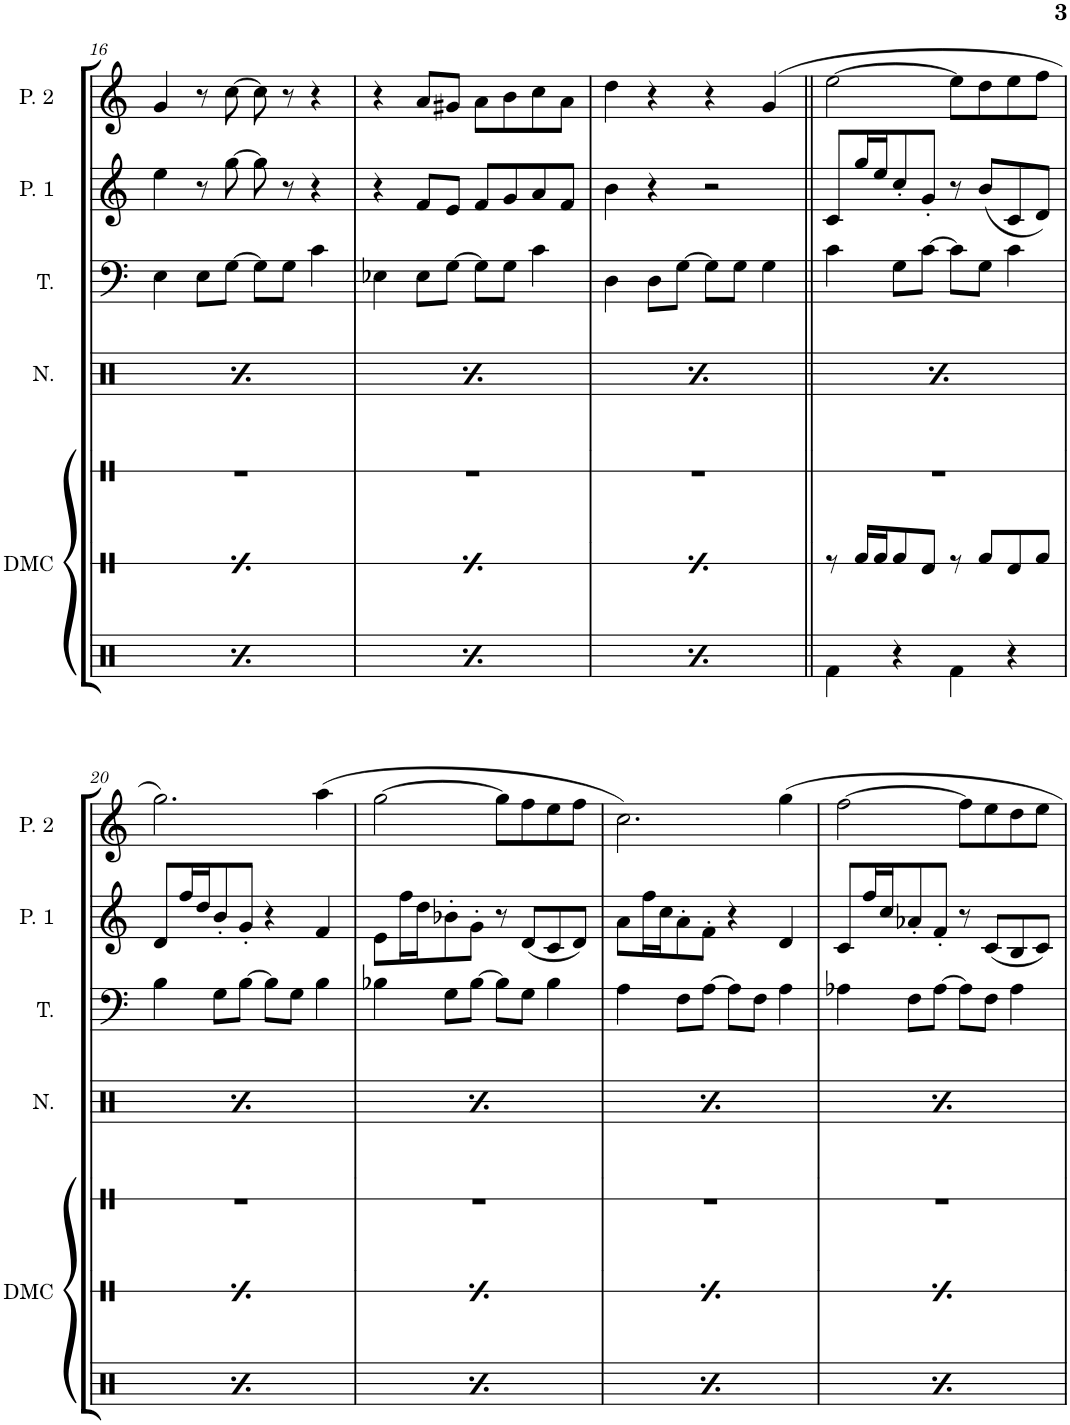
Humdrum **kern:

**kern	**kern	**kern	**kern	**kern	**kern	**kern
*part7	*part6	*part5	*part4	*part3	*part2	*part1
*staff7	*staff6	*staff5	*staff4	*staff3	*staff2	*staff1
*I"Drumset	*I"DMC	*I"Timbales	*I"Noise	*I"Triangle	*I"Pulse 1	*I"Pulse 2
*	*I'DMC	*I'Tim	*I'N.	*I'T.	*I'P. 1	*I'P. 2
!!LO:PB:g=z
*clefX	*clefX	*clefX	*clefX	*clefF4	*clefG2	*clefG2
*k[]	*k[]	*k[]	*k[]	*k[]	*k[]	*k[]
=16	=16	=16	=16	=16	=16	=16
8Rf\L	2r	1r	8Rgg/L	4E\	4ee\	4g/
16Ree\L	.	.	16Rgg/L	.	.	.
16Ree\J	.	.	16Rgg/J	.	.	.
8Ree\	.	.	8Rgg/	8E\L	8r	8r
8Rf\J	.	.	8Rgg/J	[8G\J	[8gg\	[8cc\
4Rf\	8r	.	8Rgg/L	8G\L]	8gg\]	8cc\]
.	8Rf/L	.	8Rgg/	8G\J	8r	8r
8r	8Rd/J	.	8Rgg/	4c\	4r	4r
8Rf\	8r	.	8Rgg/J	.	.	.
=17	=17	=17	=17	=17	=17	=17
8Rf\L	2r	1r	8Rgg/L	4E-X\	4r	4r
16Ree\L	.	.	16Rgg/L	.	.	.
16Ree\J	.	.	16Rgg/J	.	.	.
8Ree\	.	.	8Rgg/	8E-\L	8f/L	8a/L
8Rf\J	.	.	8Rgg/J	[8G\J	8e/J	8g#X/J
4Rf\	8r	.	8Rgg/L	8G\L]	8f/L	8a\L
.	8Rf/L	.	8Rgg/	8G\J	8g/	8b\
8r	8Rd/J	.	8Rgg/	4c\	8a/	8cc\
8Rf\	8r	.	8Rgg/J	.	8f/J	8a\J
=18	=18	=18	=18	=18	=18	=18
8Rf\L	2r	1r	8Rgg/L	4D\	4b\	4dd\
16Ree\L	.	.	16Rgg/L	.	.	.
16Ree\J	.	.	16Rgg/J	.	.	.
8Ree\	.	.	8Rgg/	8D\L	4r	4r
8Rf\J	.	.	8Rgg/J	[8G\J	.	.
4Rf\	8r	.	8Rgg/L	8G\L]	2r	4r
.	8Rf/L	.	8Rgg/	8G\J	.	.
8r	8Rd/J	.	8Rgg/	4G\	.	(4g/
8Rf\	8r	.	8Rgg/J	.	.	.
=19||	=19||	=19||	=19||	=19||	=19||	=19||
4Rf\	8r	1r	8Rgg/L	4c\	8c/L	[2ee\
.	16Rf/LL	.	16Rgg/L	.	16gg/L	.
.	16Rf/J	.	16Rgg/J	.	16ee/J	.
4r	8Rf/	.	8Rgg/	8G\L	8cc'/	.
.	8Rd/J	.	8Rgg/J	[8c\J	8g'/J	.
4Rf\	8r	.	8Rgg/L	8c\L]	8r	8ee\L]
.	8Rf/L	.	8Rgg/	8G\J	(8b/L	8dd\
4r	8Rd/	.	8Rgg/	4c\	8c/	8ee\
.	8Rf/J	.	8Rgg/J	.	8d/J)	8ff\J
!!LO:LB:g=z
=20	=20	=20	=20	=20	=20	=20
4Rf\	8r	1r	8Rgg/L	4B\	8d/L	2.gg\)
.	16Rf/LL	.	16Rgg/L	.	16ff/L	.
.	16Rf/J	.	16Rgg/J	.	16dd/J	.
4r	8Rf/	.	8Rgg/	8G\L	8b'/	.
.	8Rd/J	.	8Rgg/J	[8B\J	8g'/J	.
4Rf\	8r	.	8Rgg/L	8B\L]	4r	.
.	8Rf/L	.	8Rgg/	8G\J	.	.
4r	8Rd/	.	8Rgg/	4B\	4f/	(4aa\
.	8Rf/J	.	8Rgg/J	.	.	.
=21	=21	=21	=21	=21	=21	=21
4Rf\	8r	1r	8Rgg/L	4B-X\	8e\L	[2gg\
.	16Rf/LL	.	16Rgg/L	.	16ff\L	.
.	16Rf/J	.	16Rgg/J	.	16dd\J	.
4r	8Rf/	.	8Rgg/	8G\L	8b-X'\	.
.	8Rd/J	.	8Rgg/J	[8B-\J	8g'\J	.
4Rf\	8r	.	8Rgg/L	8B-\L]	8r	8gg\L]
.	8Rf/L	.	8Rgg/	8G\J	(8d/L	8ff\
4r	8Rd/	.	8Rgg/	4B-\	8c/	8ee\
.	8Rf/J	.	8Rgg/J	.	8d/J)	8ff\J
=22	=22	=22	=22	=22	=22	=22
4Rf\	8r	1r	8Rgg/L	4A\	8a\L	2.cc\)
.	16Rf/LL	.	16Rgg/L	.	16ff\L	.
.	16Rf/J	.	16Rgg/J	.	16cc\J	.
4r	8Rf/	.	8Rgg/	8F\L	8a'\	.
.	8Rd/J	.	8Rgg/J	[8A\J	8f'\J	.
4Rf\	8r	.	8Rgg/L	8A\L]	4r	.
.	8Rf/L	.	8Rgg/	8F\J	.	.
4r	8Rd/	.	8Rgg/	4A\	4d/	4gg\
.	8Rf/J	.	8Rgg/J	.	.	.
=23	=23	=23	=23	=23	=23	=23
4Rf\	8r	1r	8Rgg/L	4A-X\	8c/L	[2ff\
.	16Rf/LL	.	16Rgg/L	.	16ff/L	.
.	16Rf/J	.	16Rgg/J	.	16cc/J	.
4r	8Rf/	.	8Rgg/	8F\L	8a-X'/	.
.	8Rd/J	.	8Rgg/J	[8A-\J	8f'/J	.
4Rf\	8r	.	8Rgg/L	8A-\L]	8r	8ff\L]
.	8Rf/L	.	8Rgg/	8F\J	(8c/L	8ee\
4r	8Rd/	.	8Rgg/	4A-\	8B/	8dd\
.	8Rf/J	.	8Rgg/J	.	8c/J)	8ee\J
=	=	=	=	=	=	=
*-	*-	*-	*-	*-	*-	*-
